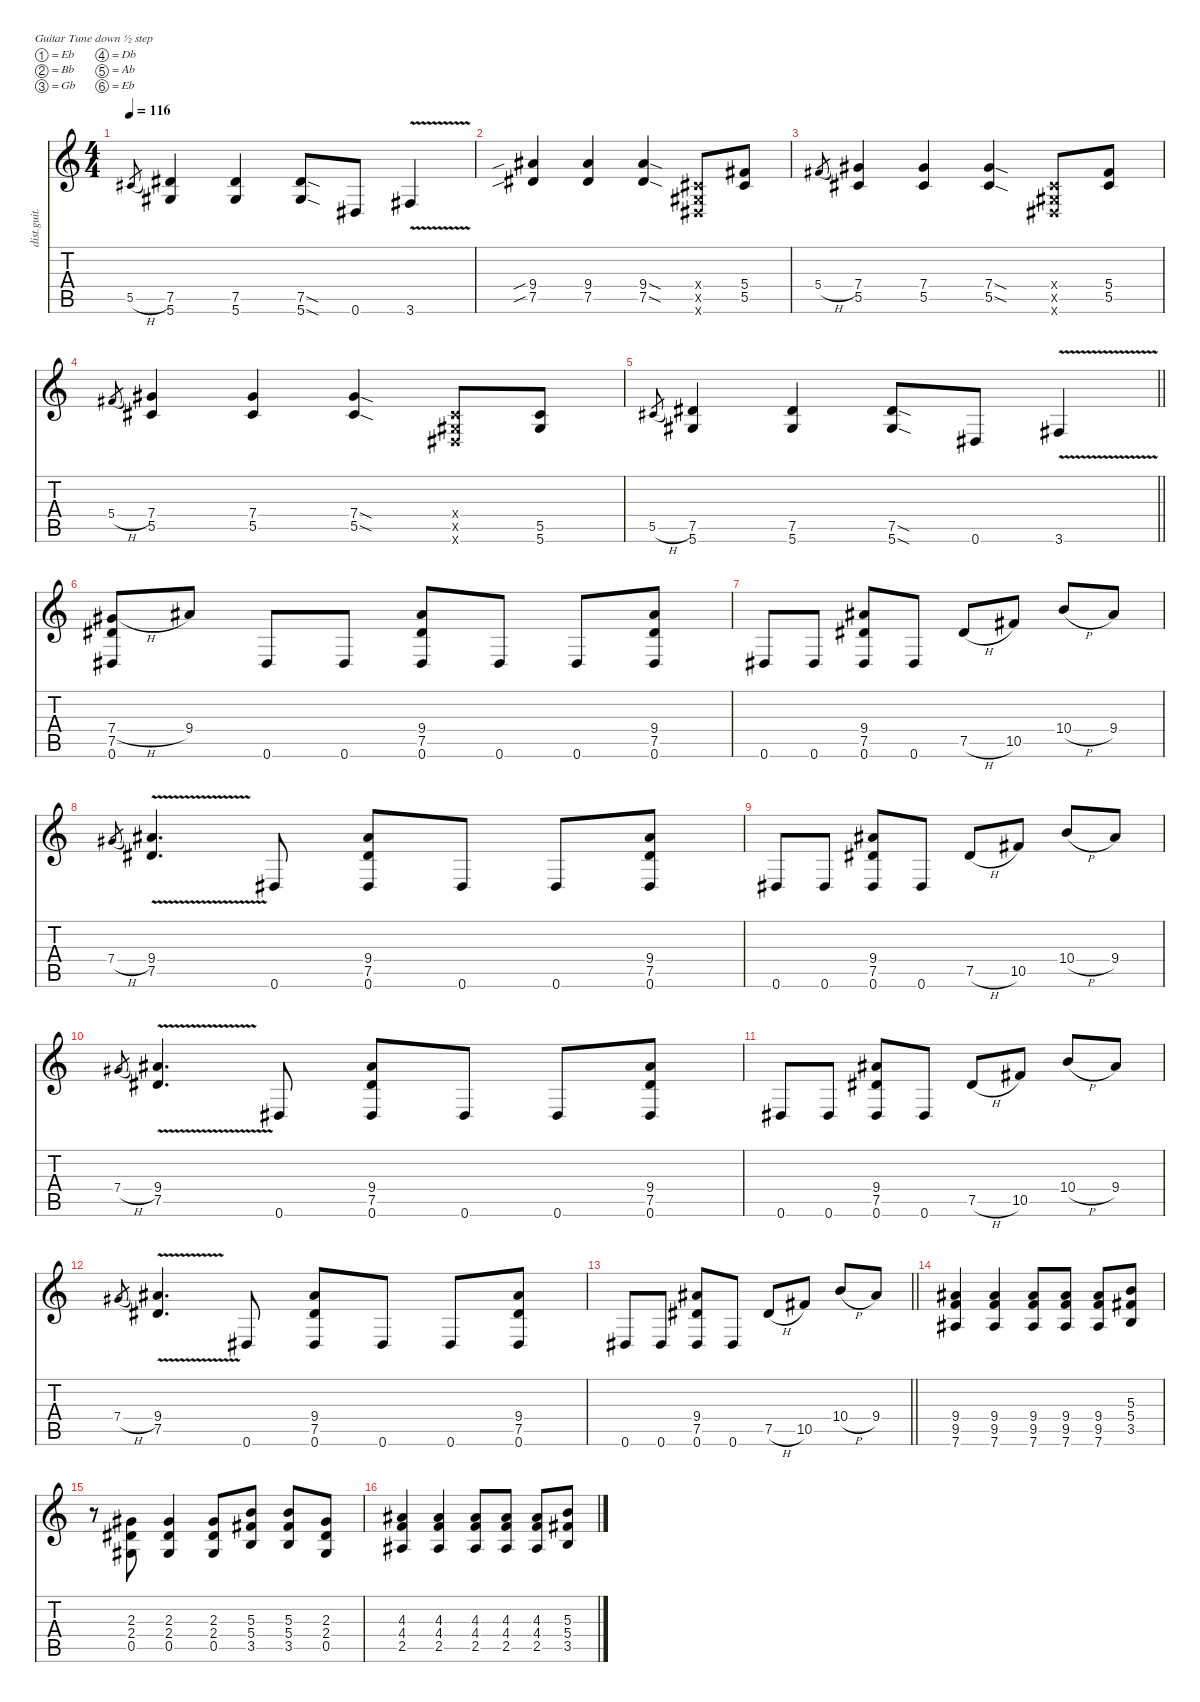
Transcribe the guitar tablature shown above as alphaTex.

\defaultSystemsLayout 4
\hideDynamics
\bracketExtendMode nobrackets
\otherSystemsTrackNameOrientation horizontal
\track ("Guit 1" "dist.guit.") {mute instrument distortionguitar}
\staff {score tabs}
\tuning (Eb4 Bb3 Gb3 Db3 Ab2 Eb2)
\ts (4 4)
\tempo 116
\clef g2
\ks c
5.5{h acc #}.8{gr dy mf beam Up} (7.5{acc #} 5.6{acc #}).4{dy f beam Up} (7.5{acc #} 5.6{acc #}).4{beam Up} (7.5{sod acc #} 5.6{sod acc #}).8{beam Up} 0.6{acc #}.8{beam Up} 3.6{v acc #}.4{beam Up} |
(9.4{sib acc #} 7.5{sib acc #}).4{beam Up} (9.4{acc #} 7.5{acc #}).4{beam Up} (9.4{sod acc #} 7.5{sod acc #}).4{beam Up} (0.4{x acc #} 0.5{x acc #} 0.6{x acc #}).8{beam Up} (5.4{acc #} 5.5{acc #}).8{beam Up} |
5.4{h acc #}.8{gr dy mf beam Up} (7.4{acc #} 5.5{acc #}).4{dy f beam Up} (7.4{acc #} 5.5{acc #}).4{beam Up} (7.4{sod acc #} 5.5{sod acc #}).4{beam Up} (0.4{x acc #} 0.5{x acc #} 0.6{x acc #}).8{beam Up} (5.4{acc #} 5.5{acc #}).8{beam Up} |
5.4{h acc #}.8{gr dy mf beam Up} (7.4{acc #} 5.5{acc #}).4{dy f beam Up} (7.4{acc #} 5.5{acc #}).4{beam Up} (7.4{sod acc #} 5.5{sod acc #}).4{beam Up} (0.4{x acc #} 0.5{x acc #} 0.6{x acc #}).8{beam Up} (5.5{acc #} 5.6{acc #}).8{beam Up} |
\barLineRight lightlight
5.5{h acc #}.8{gr dy mf beam Up} (7.5{acc #} 5.6{acc #}).4{dy f beam Up} (7.5{acc #} 5.6{acc #}).4{beam Up} (7.5{sod acc #} 5.6{sod acc #}).8{beam Up} 0.6{acc #}.8{beam Up} 3.6{v acc #}.4{beam Up} |
(7.4{h acc #} 7.5{acc #} 0.6{acc #}).8{beam Up} 9.4{acc #}.8{beam Up} 0.6{acc #}.8{beam Up} 0.6{acc #}.8{beam Up} (9.4{acc #} 7.5{acc #} 0.6{acc #}).8{beam Up} 0.6{acc #}.8{beam Up} 0.6{acc #}.8{beam Up} (9.4{acc #} 7.5{acc #} 0.6{acc #}).8{beam Up} |
0.6{acc #}.8{beam Up} 0.6{acc #}.8{beam Up} (9.4{acc #} 7.5{acc #} 0.6{acc #}).8{beam Up} 0.6{acc #}.8{beam Up} 7.5{h acc #}.8{beam Up} 10.5{acc #}.8{beam Up} 10.4{h}.8{beam Up} 9.4{acc #}.8{beam Up} |
7.4{h acc #}.8{gr dy mf beam Up} (9.4{v acc #} 7.5{v acc #}).4{d dy f beam Up} 0.6{acc #}.8{beam Up} (9.4{acc #} 7.5{acc #} 0.6{acc #}).8{beam Up} 0.6{acc #}.8{beam Up} 0.6{acc #}.8{beam Up} (9.4{acc #} 7.5{acc #} 0.6{acc #}).8{beam Up} |
0.6{acc #}.8{beam Up} 0.6{acc #}.8{beam Up} (9.4{acc #} 7.5{acc #} 0.6{acc #}).8{beam Up} 0.6{acc #}.8{beam Up} 7.5{h acc #}.8{beam Up} 10.5{acc #}.8{beam Up} 10.4{h}.8{beam Up} 9.4{acc #}.8{beam Up} |
7.4{h acc #}.8{gr dy mf beam Up} (9.4{v acc #} 7.5{v acc #}).4{d dy f beam Up} 0.6{acc #}.8{beam Up} (9.4{acc #} 7.5{acc #} 0.6{acc #}).8{beam Up} 0.6{acc #}.8{beam Up} 0.6{acc #}.8{beam Up} (9.4{acc #} 7.5{acc #} 0.6{acc #}).8{beam Up} |
0.6{acc #}.8{beam Up} 0.6{acc #}.8{beam Up} (9.4{acc #} 7.5{acc #} 0.6{acc #}).8{beam Up} 0.6{acc #}.8{beam Up} 7.5{h acc #}.8{beam Up} 10.5{acc #}.8{beam Up} 10.4{h}.8{beam Up} 9.4{acc #}.8{beam Up} |
7.4{h acc #}.8{gr dy mf beam Up} (9.4{v acc #} 7.5{v acc #}).4{d dy f beam Up} 0.6{acc #}.8{beam Up} (9.4{acc #} 7.5{acc #} 0.6{acc #}).8{beam Up} 0.6{acc #}.8{beam Up} 0.6{acc #}.8{beam Up} (9.4{acc #} 7.5{acc #} 0.6{acc #}).8{beam Up} |
\barLineRight lightlight
0.6{acc #}.8{beam Up} 0.6{acc #}.8{beam Up} (9.4{acc #} 7.5{acc #} 0.6{acc #}).8{beam Up} 0.6{acc #}.8{beam Up} 7.5{h acc #}.8{beam Up} 10.5{acc #}.8{beam Up} 10.4{h}.8{beam Up} 9.4{acc #}.8{beam Up} |
(9.4{acc #} 9.5 7.6{acc #}).4{beam Up} (9.4{acc #} 9.5 7.6{acc #}).4{beam Up} (9.4{acc #} 9.5 7.6{acc #}).8{beam Up} (9.4{acc #} 9.5 7.6{acc #}).8{beam Up} (9.4{acc #} 9.5 7.6{acc #}).8{beam Up} (5.3 5.4{acc #} 3.5).8{beam Up} |
r.8{beam Down} (2.3{acc #} 2.4{acc #} 0.5{acc #}).8{beam Up} (2.3{acc #} 2.4{acc #} 0.5{acc #}).4{beam Up} (2.3{acc #} 2.4{acc #} 0.5{acc #}).8{beam Up} (5.3 5.4{acc #} 3.5).8{beam Up} (5.3 5.4{acc #} 3.5).8{beam Up} (2.3{acc #} 2.4{acc #} 0.5{acc #}).8{beam Up} |
(4.3{acc #} 4.4 2.5{acc #}).4{beam Up} (4.3{acc #} 4.4 2.5{acc #}).4{beam Up} (4.3{acc #} 4.4 2.5{acc #}).8{beam Up} (4.3{acc #} 4.4 2.5{acc #}).8{beam Up} (4.3{acc #} 4.4 2.5{acc #}).8{beam Up} (5.3 5.4{acc #} 3.5).8{beam Up}
